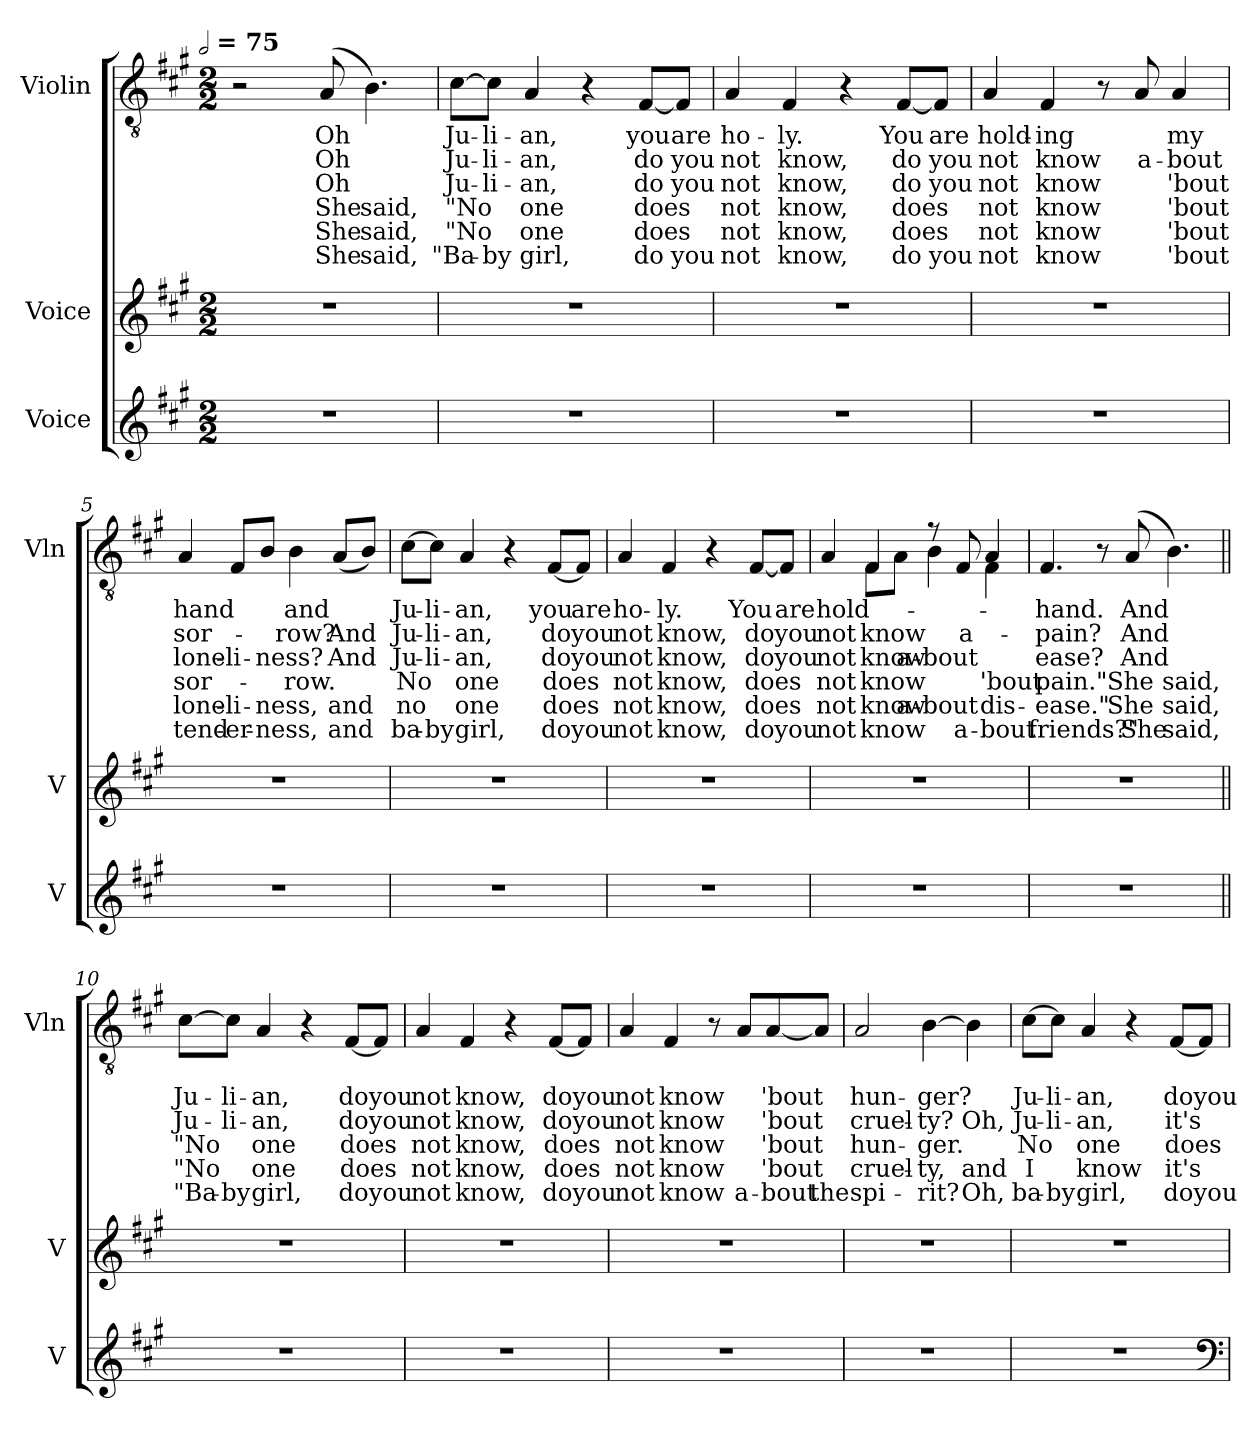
**kern	**kern	**kern	**text	**text	**text	**text	**text	**text
*part3	*part2	*part1	*part1	*part1	*part1	*part1	*part1	*part1
*staff3	*staff2	*staff1	*staff1	*staff1	*staff1	*staff1	*staff1	*staff1
*I"Voice	*I"Voice	*I"Violin	*	*	*	*	*	*
*I'V	*I'V	*I'Vln	*	*	*	*	*	*
*clefG2	*clefG2	*clefGv2	*	*	*	*	*	*
*k[f#c#g#]	*k[f#c#g#]	*k[f#c#g#]	*	*	*	*	*	*
!!LO:TX:omd:t=[half] = 75
*M2/2	*M2/2	*M2/2	*	*	*	*	*	*
*MM150	*MM150	*MM150	*	*	*	*	*	*
=1	=1	=1	=1	=1	=1	=1	=1	=1
1r	1r	2r	.	.	.	.	.	.
.	.	(8A	Oh	Oh	Oh	She	She	She
.	.	4.B)	.	.	.	said,	said,	said,
=2	=2	=2	=2	=2	=2	=2	=2	=2
1r	1r	[8c#\L	Ju-	Ju-	Ju-	"No	"No	"Ba-
.	.	8c#J]	-li-	-li-	-li-	.	.	-by
.	.	4A/	-an,	-an,	-an,	one	one	girl,
.	.	4r	.	.	.	.	.	.
.	.	[8F#L	you	do	do	does	does	do
.	.	8F#J]	are	you	you	.	.	you
=3	=3	=3	=3	=3	=3	=3	=3	=3
1r	1r	4A/	ho-	not	not	not	not	not
.	.	4F#/	-ly.	know,	know,	know,	know,	know,
.	.	4r	.	.	.	.	.	.
.	.	[8F#L	You	do	do	does	does	do
.	.	8F#J]	are	you	you	.	.	you
=4	=4	=4	=4	=4	=4	=4	=4	=4
1r	1r	4A/	hold-	not	not	not	not	not
.	.	4F#/	-ing	know	know	know	know	know
.	.	8r	.	.	.	.	.	.
.	.	8A	.	a-	.	.	.	.
.	.	4A	my	-bout	-'bout	-'bout	-'bout	'bout
!!LO:LB:g=z
=5	=5	=5	=5	=5	=5	=5	=5	=5
1r	1r	4A/	hand	sor-	lone-	sor-	lone-	tend-
.	.	8F#L	.	.	-li-	.	-li-	-er-
.	.	8BJ	.	.	-ness?	.	-ness,	-ness,
.	.	4B\	and	-row?	.	-row.	.	.
.	.	(8AL	.	And	And	.	and	and
.	.	8BJ)	.	.	.	.	.	.
=6	=6	=6	=6	=6	=6	=6	=6	=6
1r	1r	[8c#\L	Ju-	Ju-	Ju-	No	no	ba-
.	.	8c#J]	-li-	-li-	-li-	.	.	-by
.	.	4A/	-an,	-an,	-an,	one	one	girl,
.	.	4r	.	.	.	.	.	.
.	.	[8F#L	you	do	do	does	does	do
.	.	8F#J]	are	you	you	.	.	you
=7	=7	=7	=7	=7	=7	=7	=7	=7
1r	1r	4A/	ho-	not	not	not	not	not
.	.	4F#/	-ly.	know,	know,	know,	know,	know,
.	.	4r	.	.	.	.	.	.
.	.	[8F#L	You	do	do	does	does	do
.	.	8F#J]	are	you	you	.	.	you
=8	=8	=8	=8	=8	=8	=8	=8	=8
*	*	*^	*	*	*	*	*	*
1r	1r	4A/	4ryy	hold-	not	not	not	not	not
.	.	4F#	8F#L	.	know	know	know	know	know
.	.	.	8AJ	.	.	a-	.	a-	.
.	.	8r	4B	.	.	-bout	.	-bout	.
.	.	8F#	.	.	a-	.	.	.	a-
.	.	4A	4F#	.	.	.	'bout	dis-	-bout
*	*	*v	*v	*	*	*	*	*	*
!!LO:LB:g=z
=9	=9	=9	=9	=9	=9	=9	=9	=9
1r	1r	4.F#	hand.	pain?	-ease?	pain."	-ease."	friends?"
.	.	8r	.	.	.	.	.	.
.	.	(8A	And	And	-And	She	She	She
.	.	4.B)	.	.	.	said,	said,	said,
=10||	=10||	=10||	=10||	=10||	=10||	=10||	=10||	=10||
1r	1r	[8c#\L	.	Ju-	Ju-	"No	"No	"Ba-
.	.	8c#J]	.	-li-	-li-	.	.	-by
.	.	4A/	.	-an,	-an,	one	one	girl,
.	.	4r	.	.	.	.	.	.
.	.	[8F#L	.	do	do	does	does	do
.	.	8F#J]	.	you	you	.	.	you
=11	=11	=11	=11	=11	=11	=11	=11	=11
1r	1r	4A/	.	not	not	not	not	not
.	.	4F#/	.	know,	know,	know,	know,	know,
.	.	4r	.	.	.	.	.	.
.	.	[8F#L	.	do	do	does	does	do
.	.	8F#J]	.	you	you	.	.	you
=12	=12	=12	=12	=12	=12	=12	=12	=12
1r	1r	4A/	.	not	not	not	not	not
.	.	4F#/	.	know	know	know	know	know
.	.	8r	.	.	.	.	.	.
.	.	8AL	.	.	.	.	.	a-
.	.	[8A	.	-'bout	-'bout	'bout	'bout	-bout
.	.	8AJ]	.	.	.	.	.	the
!!LO:LB:g=z
=13	=13	=13	=13	=13	=13	=13	=13	=13
1r	1r	2A/	.	hun-	cruel-	hun-	cruel-	spi-
.	.	[4B\	.	-ger?	-ty?	-ger.	-ty,	-rit?
.	.	4B]	.	.	Oh,	.	and	Oh,
=14	=14	=14	=14	=14	=14	=14	=14	=14
1r	1r	[8c#\L	.	Ju-	Ju-	No	I	ba-
.	.	8c#J]	.	-li-	-li-	.	.	-by
.	.	4A/	.	-an,	-an,	one	know	girl,
.	.	4r	.	.	.	.	.	.
.	.	[8F#L	.	do	it's	does	it's	do
.	.	8F#J]	.	you	.	.	.	you
*clefF4	*	*	*	*	*	*	*	*
=	=	=	=	=	=	=	=	=
*-	*-	*-	*-	*-	*-	*-	*-	*-
